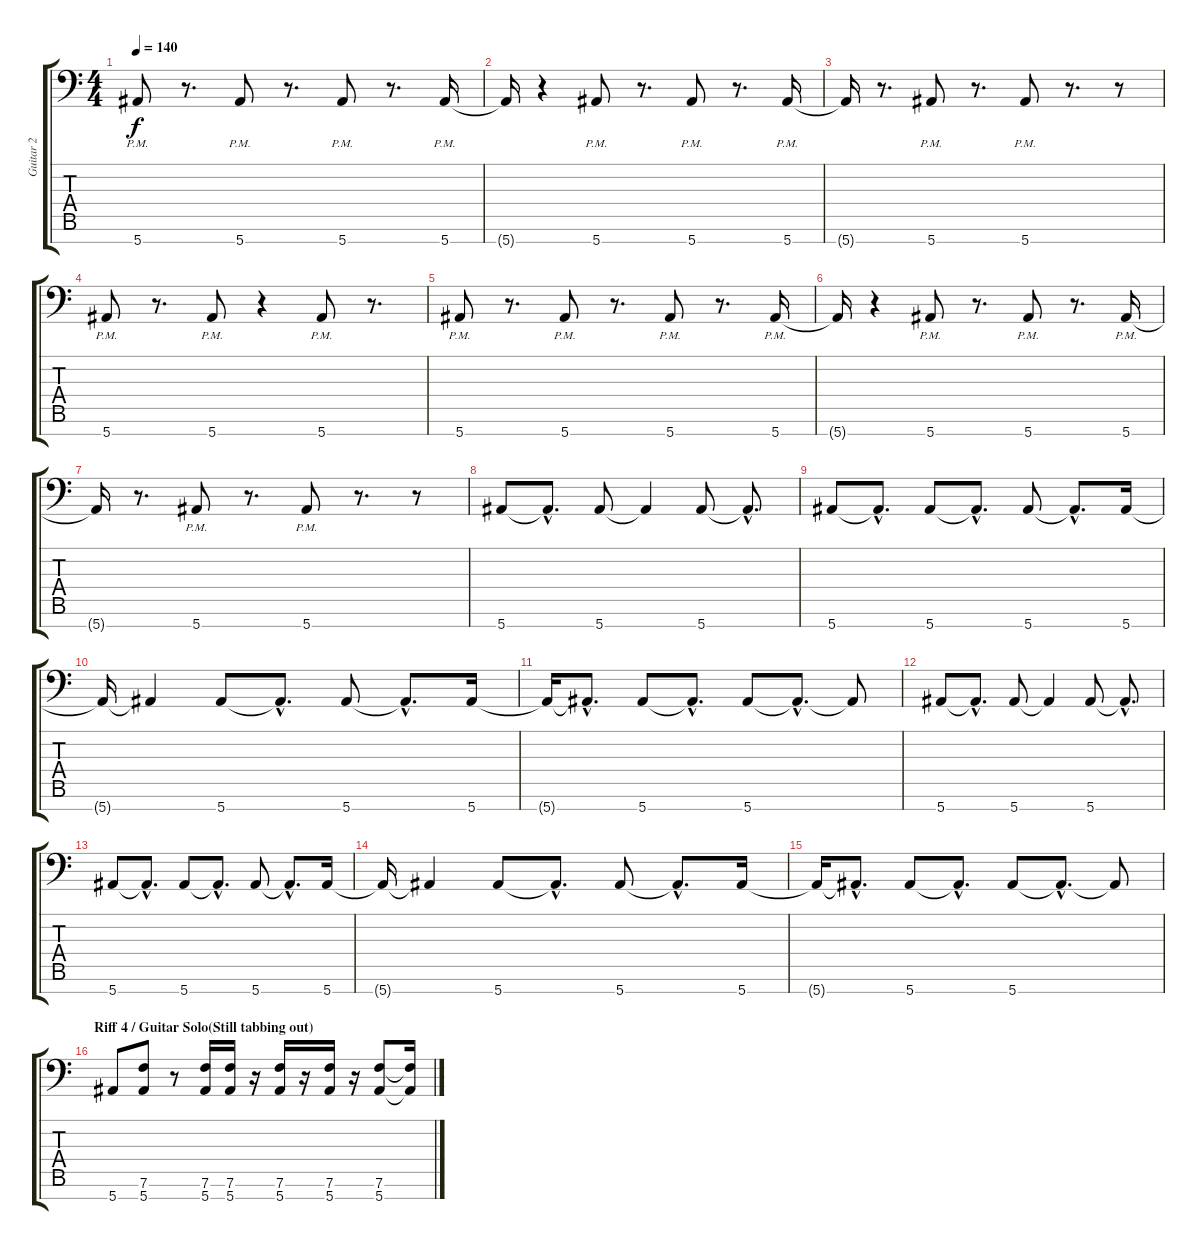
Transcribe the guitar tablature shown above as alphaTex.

\track ("Guitar 2" "Guitar 2") {instrument distortionguitar}
\staff {score tabs}
\tuning (Bb3 Gb3 Db3 Ab2 Eb2 Bb1 F1) {hide}
\ts (4 4)
\tempo 140
\clef f4
\ks c
5.7{pm}.8{dy f} r.8{d} 5.7{pm}.8 r.8{d} 5.7{pm}.8 r.8{d} 5.7{pm}.16 |
5.7{t}.16 r.4 5.7{pm}.8 r.8{d} 5.7{pm}.8 r.8{d} 5.7{pm}.16 |
5.7{t}.16 r.8{d} 5.7{pm}.8 r.8{d} 5.7{pm}.8 r.8{d} r.8 |
5.7{pm}.8 r.8{d} 5.7{pm}.8 r.4 5.7{pm}.8 r.8{d} |
5.7{pm}.8 r.8{d} 5.7{pm}.8 r.8{d} 5.7{pm}.8 r.8{d} 5.7{pm}.16 |
5.7{t}.16 r.4 5.7{pm}.8 r.8{d} 5.7{pm}.8 r.8{d} 5.7{pm}.16 |
5.7{t}.16 r.8{d} 5.7{pm}.8 r.8{d} 5.7{pm}.8 r.8{d} r.8 |
5.7.8 5.7{hac t}.8{d} 5.7.8 5.7{t}.4 5.7.8 5.7{hac t}.8{d} |
5.7.8 5.7{hac t}.8{d} 5.7.8 5.7{hac t}.8{d} 5.7.8 5.7{hac t}.8{d} 5.7.16 |
5.7{t}.16 5.7{t}.4 5.7.8 5.7{hac t}.8{d} 5.7.8 5.7{hac t}.8{d} 5.7.16 |
5.7{t}.16 5.7{hac t}.8{d} 5.7.8 5.7{hac t}.8{d} 5.7.8 5.7{hac t}.8{d} 5.7{t}.8 |
5.7.8 5.7{hac t}.8{d} 5.7.8 5.7{t}.4 5.7.8 5.7{hac t}.8{d} |
5.7.8 5.7{hac t}.8{d} 5.7.8 5.7{hac t}.8{d} 5.7.8 5.7{hac t}.8{d} 5.7.16 |
5.7{t}.16 5.7{t}.4 5.7.8 5.7{hac t}.8{d} 5.7.8 5.7{hac t}.8{d} 5.7.16 |
5.7{t}.16 5.7{hac t}.8{d} 5.7.8 5.7{hac t}.8{d} 5.7.8 5.7{hac t}.8{d} 5.7{t}.8 |
\section ("" "Riff 4 / Guitar Solo(Still tabbing out)")
5.7.8 (7.6 5.7).8 r.8 (7.6 5.7).16 (7.6 5.7).16 r.16 (7.6 5.7).16 r.16 (7.6 5.7).16 r.16 (7.6 5.7).8 (7.6{t} 5.7{t}).16
